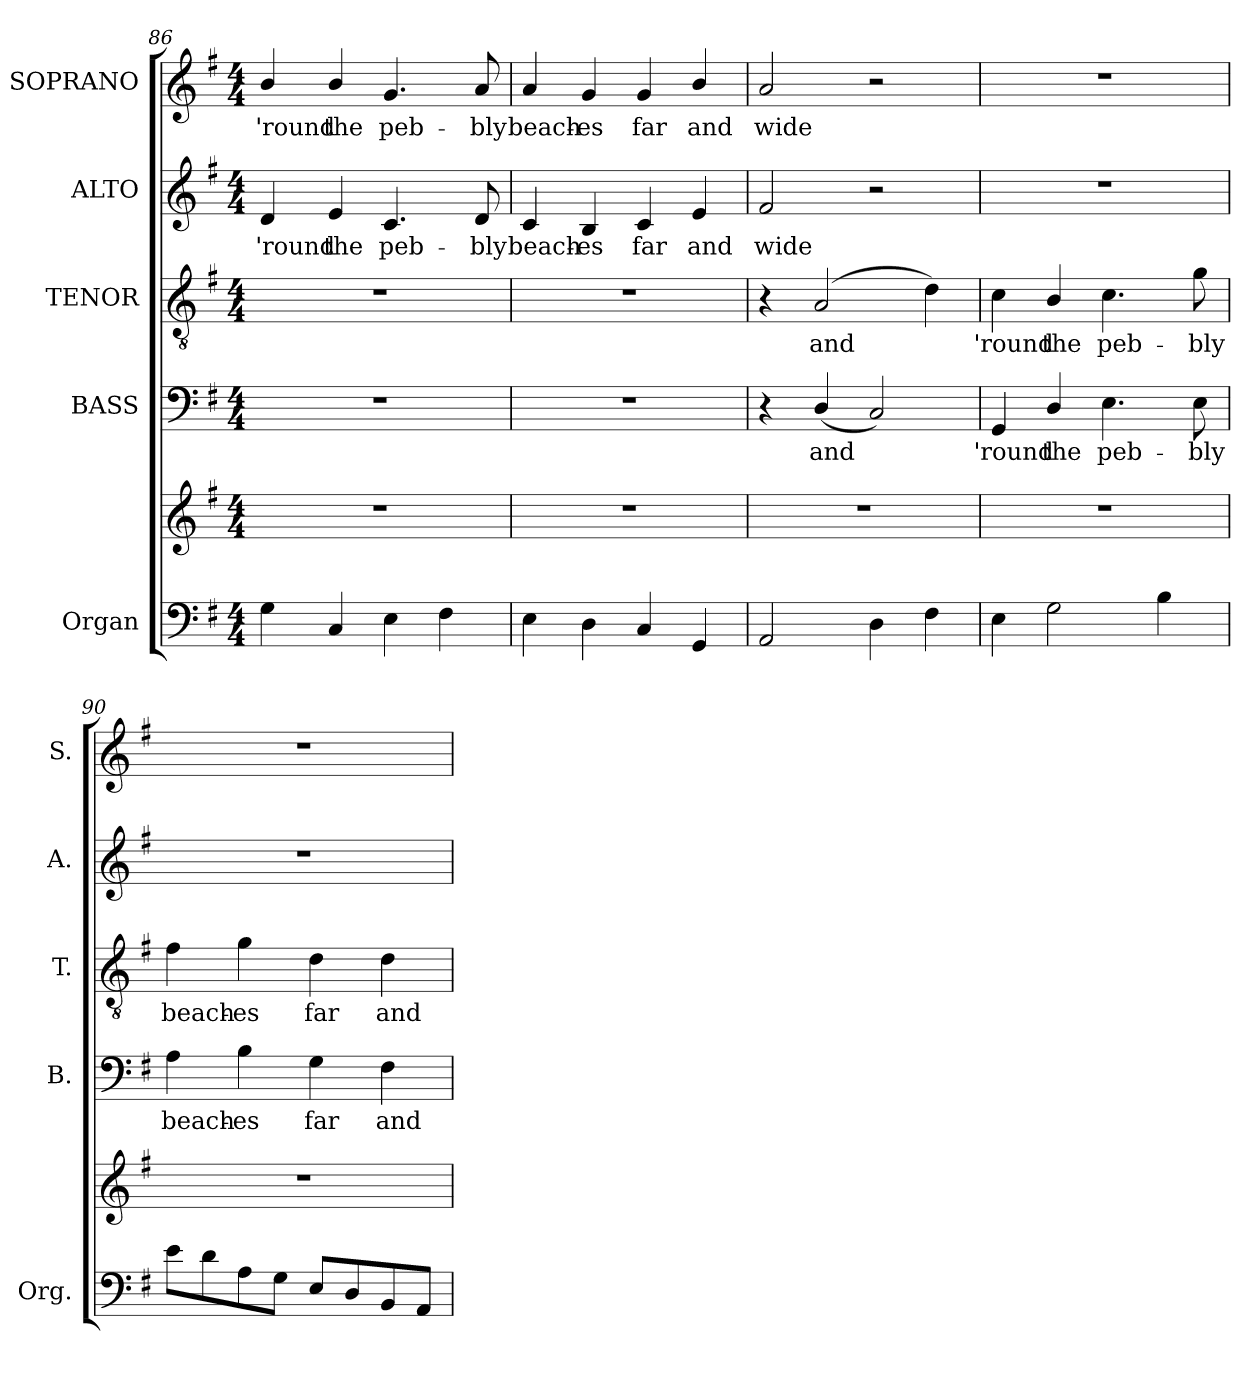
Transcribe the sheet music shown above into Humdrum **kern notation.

**kern	**kern	**kern	**text	**kern	**text	**kern	**text	**kern	**text
*part5	*part5	*part4	*part4	*part3	*part3	*part2	*part2	*part1	*part1
*staff6	*staff5	*staff4	*staff4	*staff3	*staff3	*staff2	*staff2	*staff1	*staff1
*I"Organ	*	*I"BASS	*	*I"TENOR	*	*I"ALTO	*	*I"SOPRANO	*
*I'Org.	*	*I'B.	*	*I'T.	*	*I'A.	*	*I'S.	*
!!LO:PB:g=z
*clefF4	*clefG2	*clefF4	*	*clefGv2	*	*clefG2	*	*clefG2	*
*	*	*	*	*ITrd7c12	*	*	*	*	*
*k[f#]	*k[f#]	*k[f#]	*	*k[f#]	*	*k[f#]	*	*k[f#]	*
*G:	*G:	*G:	*	*G:	*	*G:	*	*G:	*
*M4/4	*M4/4	*M4/4	*	*M4/4	*	*M4/4	*	*M4/4	*
=86	=86	=86	=86	=86	=86	=86	=86	=86	=86
!	!	!	!	!	!	!	!LO:LY:b:color=#000000	!	!
!	!	!	!	!	!	!	!	!	!LO:LY:b:color=#000000
4Gi\	1r	1r	.	1r	.	4di/	'round	4bi/	'round
!	!	!	!	!	!	!	!LO:LY:b:color=#000000	!	!
!	!	!	!	!	!	!	!	!	!LO:LY:b:color=#000000
4Ci/	.	.	.	.	.	4ei/	the	4bi/	the
!	!	!	!	!	!	!	!LO:LY:b:color=#000000	!	!
!	!	!	!	!	!	!	!	!	!LO:LY:b:color=#000000
4Ei\	.	.	.	.	.	4.ci/	peb-	4.gi/	peb-
4F#i\	.	.	.	.	.	.	.	.	.
!	!	!	!	!	!	!	!LO:LY:b:color=#000000	!	!
!	!	!	!	!	!	!	!	!	!LO:LY:b:color=#000000
.	.	.	.	.	.	8di/	-bly	8ai/	-bly
=87	=87	=87	=87	=87	=87	=87	=87	=87	=87
!	!	!	!	!	!	!	!LO:LY:b:color=#000000	!	!
!	!	!	!	!	!	!	!	!	!LO:LY:b:color=#000000
4Ei\	1r	1r	.	1r	.	4ci/	beach-	4ai/	beach-
!	!	!	!	!	!	!	!LO:LY:b:color=#000000	!	!
!	!	!	!	!	!	!	!	!	!LO:LY:b:color=#000000
4Di\	.	.	.	.	.	4Bi/	-es	4gi/	-es
!	!	!	!	!	!	!	!LO:LY:b:color=#000000	!	!
!	!	!	!	!	!	!	!	!	!LO:LY:b:color=#000000
4Ci/	.	.	.	.	.	4ci/	far	4gi/	far
!	!	!	!	!	!	!	!LO:LY:b:color=#000000	!	!
!	!	!	!	!	!	!	!	!	!LO:LY:b:color=#000000
4GGi/	.	.	.	.	.	4ei/	and	4bi/	and
=88	=88	=88	=88	=88	=88	=88	=88	=88	=88
!	!	!	!	!	!	!	!LO:LY:b:color=#000000	!	!
!	!	!	!	!	!	!	!	!	!LO:LY:b:color=#000000
2AAi/	1r	4r	.	4r	.	2f#i/	wide	2ai/	wide
!	!	!	!LO:LY:b:color=#000000	!	!	!	!	!	!
!	!	!	!	!	!LO:LY:b:color=#000000	!	!	!	!
.	.	(4Di/	and	(2AAi/	and	.	.	.	.
4Di\	.	2Ci/)	.	.	.	2r	.	2r	.
4F#i\	.	.	.	4Di\)	.	.	.	.	.
=89	=89	=89	=89	=89	=89	=89	=89	=89	=89
!	!	!	!LO:LY:b:color=#000000	!	!	!	!	!	!
!	!	!	!	!	!LO:LY:b:color=#000000	!	!	!	!
4Ei\	1r	4GGi/	'round	4Ci\	'round	1r	.	1r	.
!	!	!	!LO:LY:b:color=#000000	!	!	!	!	!	!
!	!	!	!	!	!LO:LY:b:color=#000000	!	!	!	!
2Gi\	.	4Di/	the	4BBi/	the	.	.	.	.
!	!	!	!LO:LY:b:color=#000000	!	!	!	!	!	!
!	!	!	!	!	!LO:LY:b:color=#000000	!	!	!	!
.	.	4.Ei\	peb-	4.Ci\	peb-	.	.	.	.
4Bi\	.	.	.	.	.	.	.	.	.
!	!	!	!LO:LY:b:color=#000000	!	!	!	!	!	!
!	!	!	!	!	!LO:LY:b:color=#000000	!	!	!	!
.	.	8Ei\	-bly	8Gi\	-bly	.	.	.	.
=90	=90	=90	=90	=90	=90	=90	=90	=90	=90
!	!	!	!LO:LY:b:color=#000000	!	!	!	!	!	!
!	!	!	!	!	!LO:LY:b:color=#000000	!	!	!	!
8ei\L	1r	4Ai\	beach-	4F#i\	beach-	1r	.	1r	.
8di\	.	.	.	.	.	.	.	.	.
!	!	!	!LO:LY:b:color=#000000	!	!	!	!	!	!
!	!	!	!	!	!LO:LY:b:color=#000000	!	!	!	!
8Ai\	.	4Bi\	-es	4Gi\	-es	.	.	.	.
8Gi\J	.	.	.	.	.	.	.	.	.
!	!	!	!LO:LY:b:color=#000000	!	!	!	!	!	!
!	!	!	!	!	!LO:LY:b:color=#000000	!	!	!	!
8Ei/L	.	4Gi\	far	4Di\	far	.	.	.	.
8Di/	.	.	.	.	.	.	.	.	.
!	!	!	!LO:LY:b:color=#000000	!	!	!	!	!	!
!	!	!	!	!	!LO:LY:b:color=#000000	!	!	!	!
8BBi/	.	4F#i\	and	4Di\	and	.	.	.	.
8AAi/J	.	.	.	.	.	.	.	.	.
=	=	=	=	=	=	=	=	=	=
*-	*-	*-	*-	*-	*-	*-	*-	*-	*-
